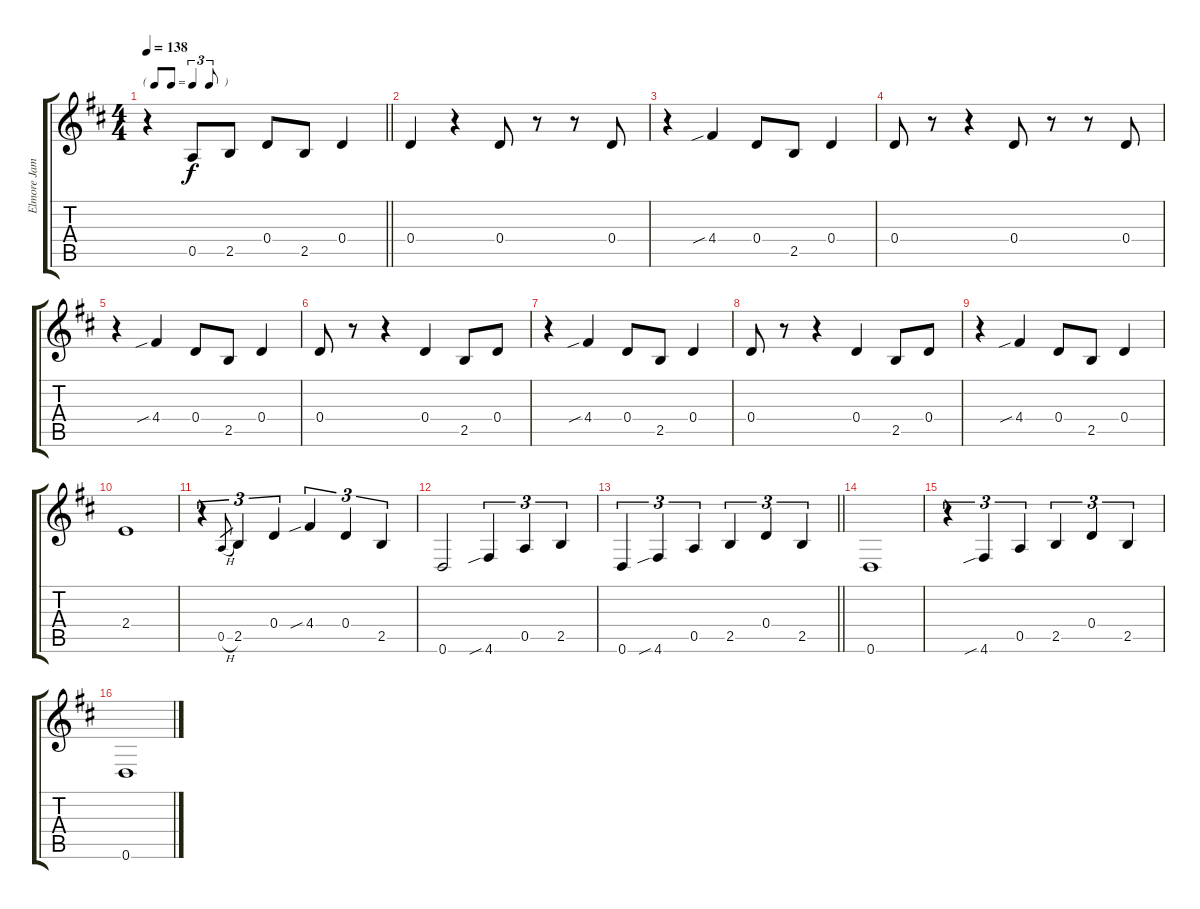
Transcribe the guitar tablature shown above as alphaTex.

\track ("Elmore James - Electric Guitar (Open D T" "Elmore Jam") {instrument overdrivenguitar}
\staff {score tabs}
\tuning (D4 A3 Gb3 D3 A2 D2) {hide}
\ts (4 4)
\tf triplet8th
\tempo 138
\clef g2
\barLineRight lightlight
\ks d
r.4{dy f} 0.5.8 2.5.8 0.4.8 2.5.8 0.4.4 |
0.4.4 r.4 0.4.8 r.8 r.8 0.4.8 |
r.4 4.4{sib}.4 0.4.8 2.5.8 0.4.4 |
0.4.8 r.8 r.4 0.4.8 r.8 r.8 0.4.8 |
r.4 4.4{sib}.4 0.4.8 2.5.8 0.4.4 |
0.4.8 r.8 r.4 0.4.4 2.5.8 0.4.8 |
r.4 4.4{sib}.4 0.4.8 2.5.8 0.4.4 |
0.4.8 r.8 r.4 0.4.4 2.5.8 0.4.8 |
r.4 4.4{sib}.4 0.4.8 2.5.8 0.4.4 |
2.4.1 |
r.4{tu (3 2)} 0.5{h}.8{gr} 2.5.4{tu (3 2)} 0.4.4{tu (3 2)} 4.4{sib}.4{tu (3 2)} 0.4.4{tu (3 2)} 2.5.4{tu (3 2)} |
0.6.2 4.6{sib}.4{tu (3 2)} 0.5.4{tu (3 2)} 2.5.4{tu (3 2)} |
\barLineRight lightlight
0.6.4{tu (3 2)} 4.6{sib}.4{tu (3 2)} 0.5.4{tu (3 2)} 2.5.4{tu (3 2)} 0.4.4{tu (3 2)} 2.5.4{tu (3 2)} |
0.6.1 |
r.4{tu (3 2)} 4.6{sib}.4{tu (3 2)} 0.5.4{tu (3 2)} 2.5.4{tu (3 2)} 0.4.4{tu (3 2)} 2.5.4{tu (3 2)} |
0.6.1
